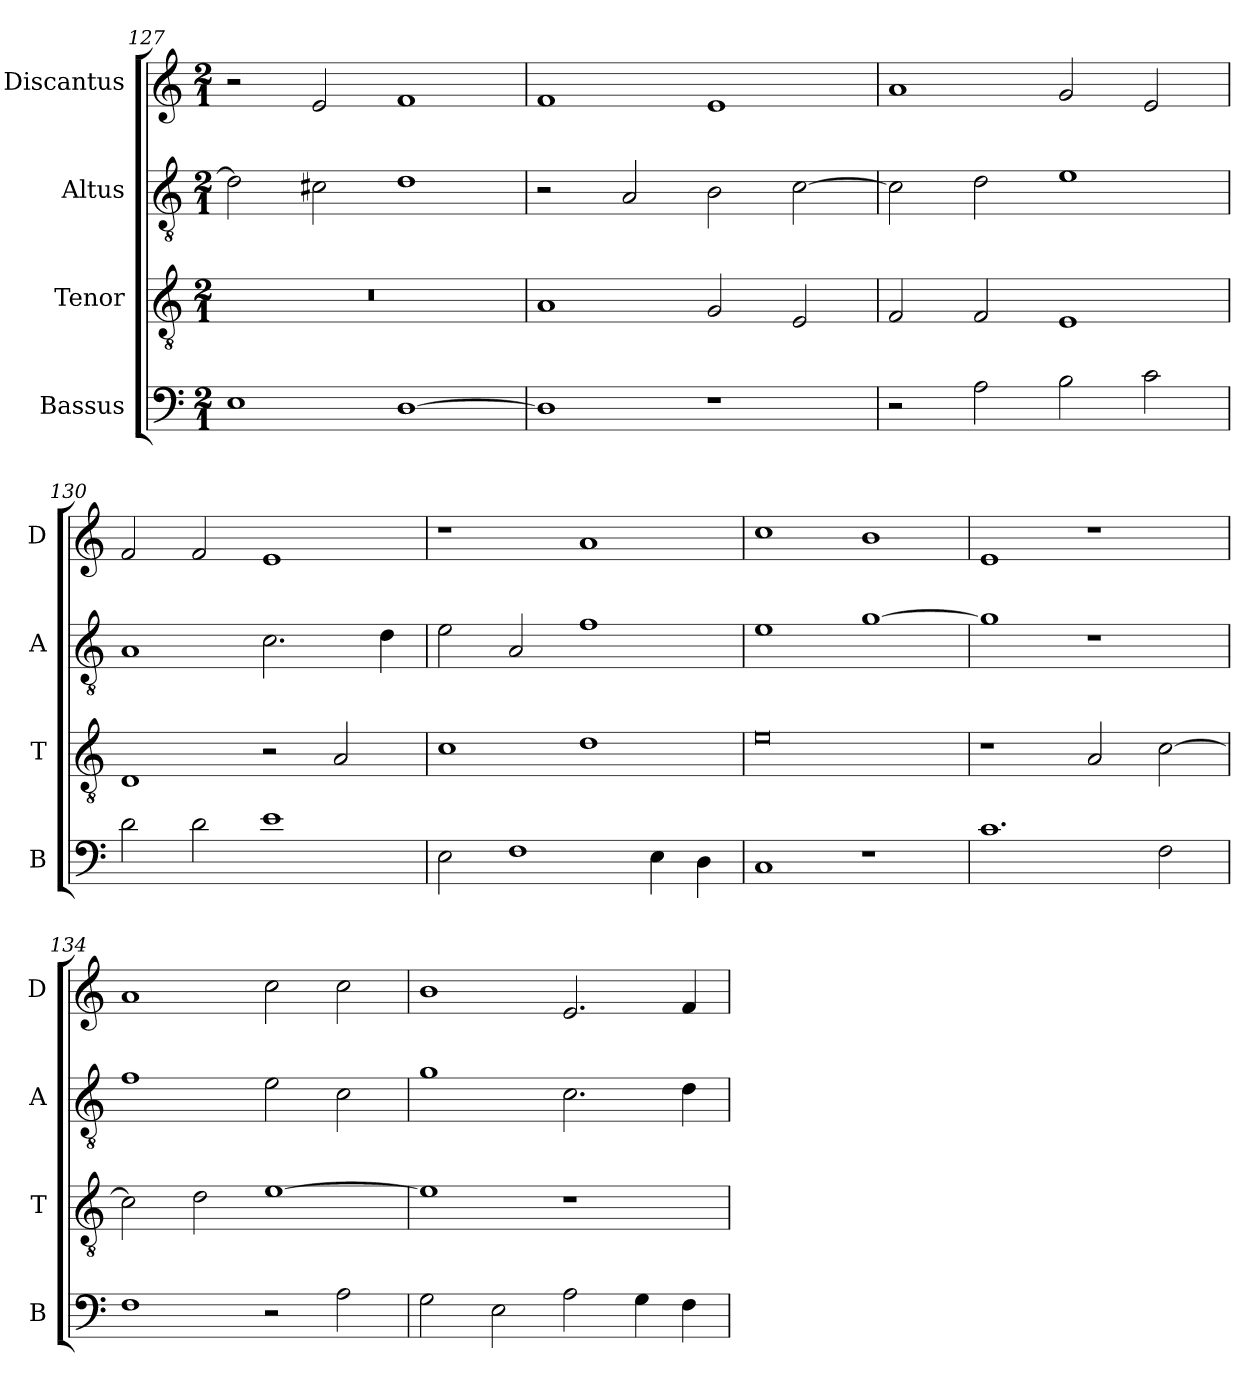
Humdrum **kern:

**kern	**kern	**kern	**kern
*part4	*part3	*part2	*part1
*staff4	*staff3	*staff2	*staff1
*I"Bassus	*I"Tenor	*I"Altus	*I"Discantus
*I'B	*I'T	*I'A	*I'D
*clefF4	*clefGv2	*clefGv2	*clefG2
*k[]	*k[]	*k[]	*k[]
*M2/1	*M2/1	*M2/1	*M2/1
=127	=127	=127	=127
1E	0r	2d\]	2r
.	.	2c#X\	2e/
[1D	.	1d	1f
=128	=128	=128	=128
1D]	1A	2r	1f
.	.	2A/	.
1r	2G/	2B\	1e
.	2E/	[2c\	.
=129	=129	=129	=129
2r	2F/	2c\]	1a
2A\	2F/	2d\	.
2B\	1E	1e	2g/
2c\	.	.	2e/
=130	=130	=130	=130
2d\	1D	1A	2f/
2d\	.	.	2f/
1e	2r	2.c\	1e
.	2A/	.	.
.	.	4d\	.
=131	=131	=131	=131
2E\	1c	2e\	1r
1F	.	2A/	.
.	1d	1f	1a
4E\	.	.	.
4D\	.	.	.
=132	=132	=132	=132
1C	0e	1e	1cc
1r	.	[1g	1b
=133	=133	=133	=133
1.c	1r	1g]	1e
.	2A/	1r	1r
2F\	[2c\	.	.
=134	=134	=134	=134
1F	2c\]	1f	1a
.	2d\	.	.
2r	[1e	2e\	2cc\
2A\	.	2c\	2cc\
=135	=135	=135	=135
2G\	1e]	1g	1b
2E\	.	.	.
2A\	1r	2.c\	2.e/
4G\	.	.	.
4F\	.	4d\	4f/
=	=	=	=
*-	*-	*-	*-
